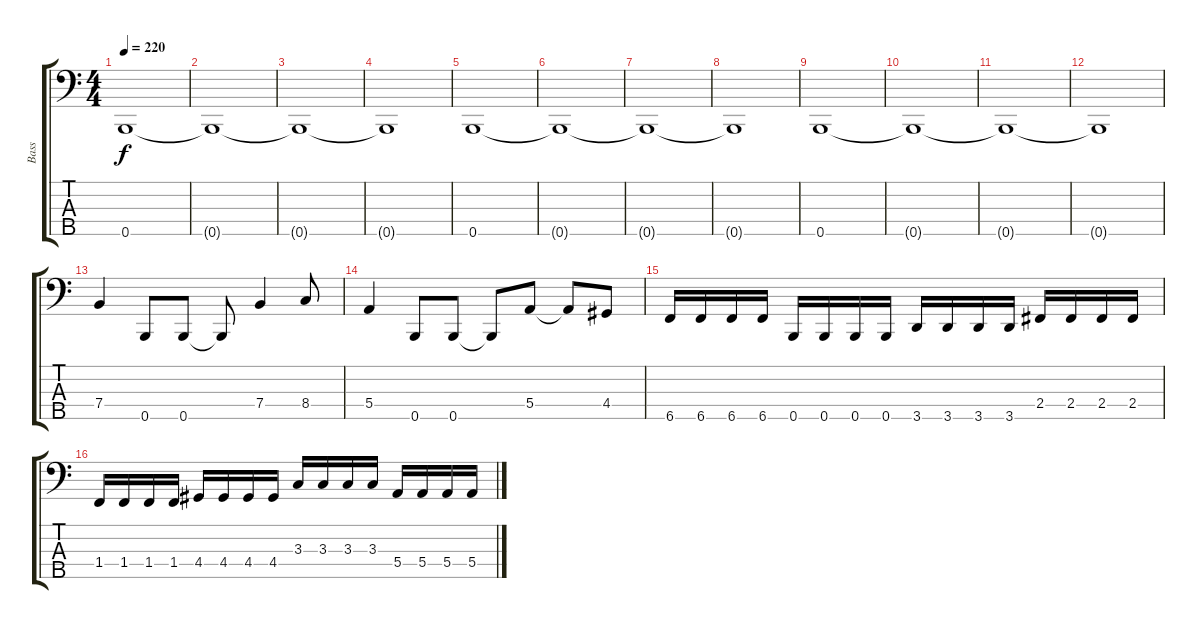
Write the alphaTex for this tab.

\track ("Bass" "Bass") {instrument electricbasspick}
\staff {score tabs}
\tuning (G2 D2 A1 E1 B0) {hide}
\ts (4 4)
\tempo 220
\clef f4
\ks c
0.5.1{dy f} |
0.5{t}.1 |
0.5{t}.1 |
0.5{t}.1 |
0.5.1 |
0.5{t}.1 |
0.5{t}.1 |
0.5{t}.1 |
0.5.1 |
0.5{t}.1 |
0.5{t}.1 |
0.5{t}.1 |
7.4.4 0.5.8 0.5.8 0.5{t}.8 7.4.4 8.4.8 |
5.4.4 0.5.8 0.5.8 0.5{t}.8 5.4.8 5.4{t}.8 4.4.8 |
6.5.16 6.5.16 6.5.16 6.5.16 0.5.16 0.5.16 0.5.16 0.5.16 3.5.16 3.5.16 3.5.16 3.5.16 2.4.16 2.4.16 2.4.16 2.4.16 |
1.4.16 1.4.16 1.4.16 1.4.16 4.4.16 4.4.16 4.4.16 4.4.16 3.3.16 3.3.16 3.3.16 3.3.16 5.4.16 5.4.16 5.4.16 5.4.16
